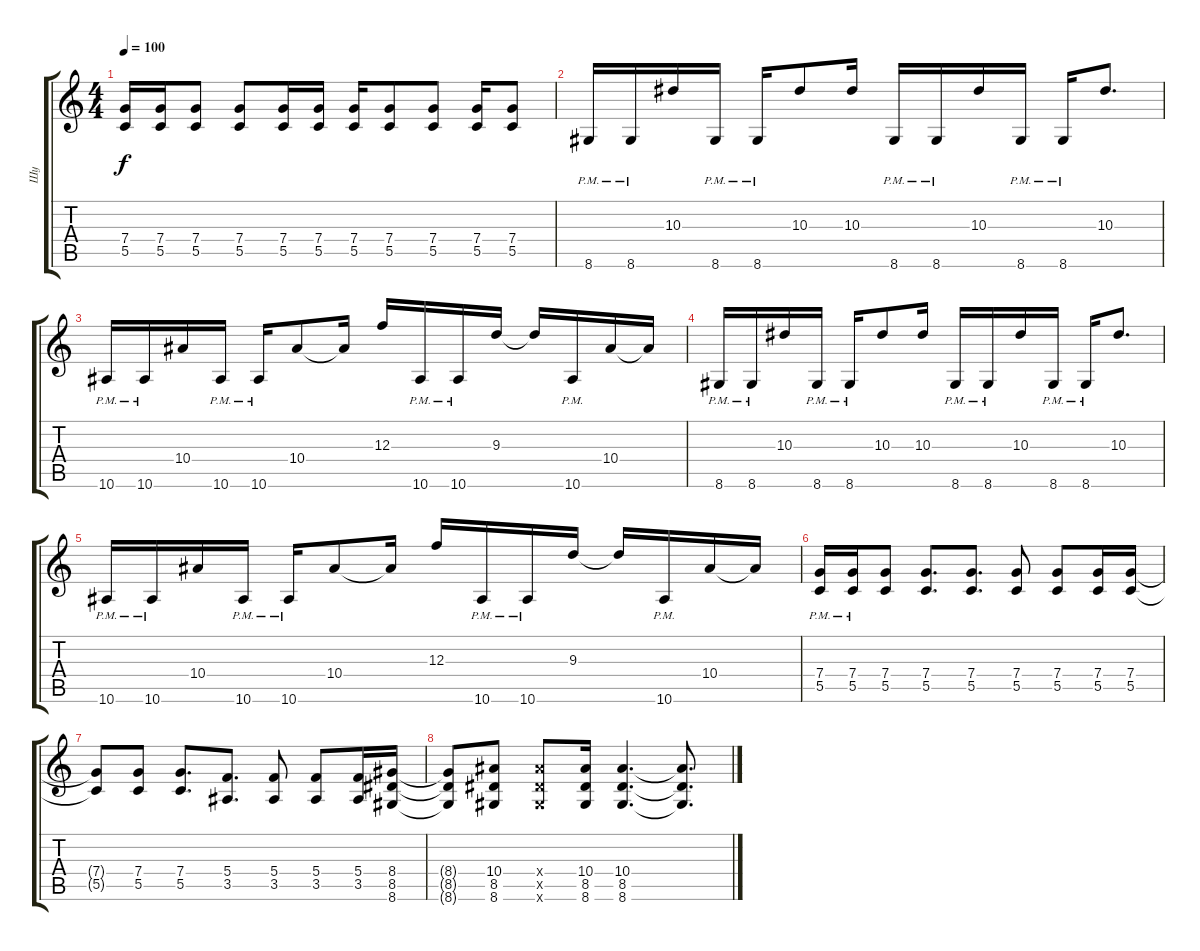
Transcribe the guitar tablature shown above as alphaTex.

\track ("Шу" "Шу") {instrument distortionguitar}
\staff {score tabs}
\tuning (D4 A3 F3 C3 G2 C2) {hide}
\ts (4 4)
\tempo 100
\clef g2
\ks c
(7.4 5.5).16{dy f} (7.4 5.5).16 (7.4 5.5).8 (7.4 5.5).8 (7.4 5.5).16 (7.4 5.5).16 (7.4 5.5).16 (7.4 5.5).8 (7.4 5.5).8 (7.4 5.5).16 (7.4 5.5).8 |
8.6{pm}.16 8.6{pm}.16 10.3.16 8.6{pm}.16 8.6{pm}.16 10.3.8 10.3.16 8.6{pm}.16 8.6{pm}.16 10.3.16 8.6{pm}.16 8.6{pm}.16 10.3.8{d} |
10.6{pm}.16 10.6{pm}.16 10.4.16 10.6{pm}.16 10.6{pm}.16 10.4.8 10.4{t}.16 12.3.16 10.6{pm}.16 10.6{pm}.16 9.3.16 9.3{t}.16 10.6{pm}.16 10.4.16 10.4{t}.16 |
8.6{pm}.16 8.6{pm}.16 10.3.16 8.6{pm}.16 8.6{pm}.16 10.3.8 10.3.16 8.6{pm}.16 8.6{pm}.16 10.3.16 8.6{pm}.16 8.6{pm}.16 10.3.8{d} |
10.6{pm}.16 10.6{pm}.16 10.4.16 10.6{pm}.16 10.6{pm}.16 10.4.8 10.4{t}.16 12.3.16 10.6{pm}.16 10.6{pm}.16 9.3.16 9.3{t}.16 10.6{pm}.16 10.4.16 10.4{t}.16 |
(7.4 5.5{pm}).16 (7.4 5.5{pm}).16 (7.4 5.5).8 (7.4 5.5).8{d} (7.4 5.5).8{d} (7.4 5.5).8 (7.4 5.5).8 (7.4 5.5).16 (7.4 5.5).16 |
(7.4{t} 5.5{t}).8 (7.4 5.5).8 (7.4 5.5).8{d} (5.4 3.5).8{d} (5.4 3.5).8 (5.4 3.5).8 (5.4 3.5).16 (8.4 8.5 8.6).16 |
(8.4{t} 8.5{t} 8.6{t}).8 (10.4 8.5 8.6).8 (10.4{x} 8.5{x} 8.6{x}).8 (10.4 8.5 8.6).16 (10.4 8.5 8.6).4{d} (10.4{t} 8.5{t} 8.6{t}).8{d}
